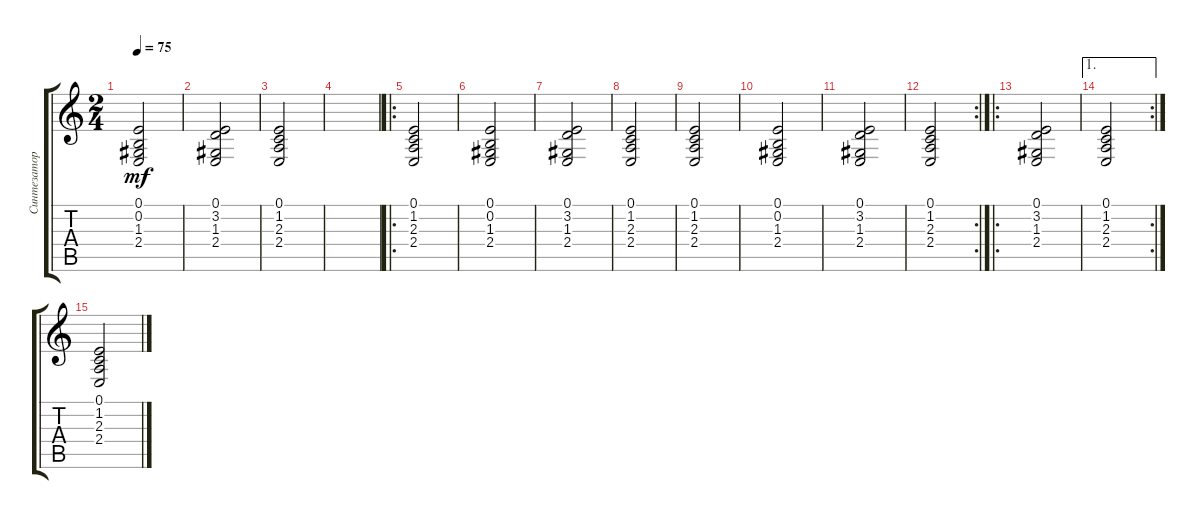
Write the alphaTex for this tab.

\track ("Синтезатор" "Синтезатор") {instrument lead1square}
\staff {score tabs}
\tuning (E4 B3 G3 D3 A2 E2) {hide}
\ts (2 4)
\tempo 75
\clef g2
\ks c
(0.1 0.2 1.3 2.4).2{dy mf} |
(0.1 3.2 1.3 2.4).2 |
(0.1 1.2 2.3 2.4).2 |
|
\ro
(0.1 1.2 2.3 2.4).2 |
(0.1 0.2 1.3 2.4).2 |
(0.1 3.2 1.3 2.4).2 |
(0.1 1.2 2.3 2.4).2 |
(0.1 1.2 2.3 2.4).2 |
(0.1 0.2 1.3 2.4).2 |
(0.1 3.2 1.3 2.4).2 |
\rc 2
(0.1 1.2 2.3 2.4).2 |
\ro
(0.1 3.2 1.3 2.4).2 |
\ae 1
\rc 2
(0.1 1.2 2.3 2.4).2 |
(0.1 1.2 2.3 2.4).2
